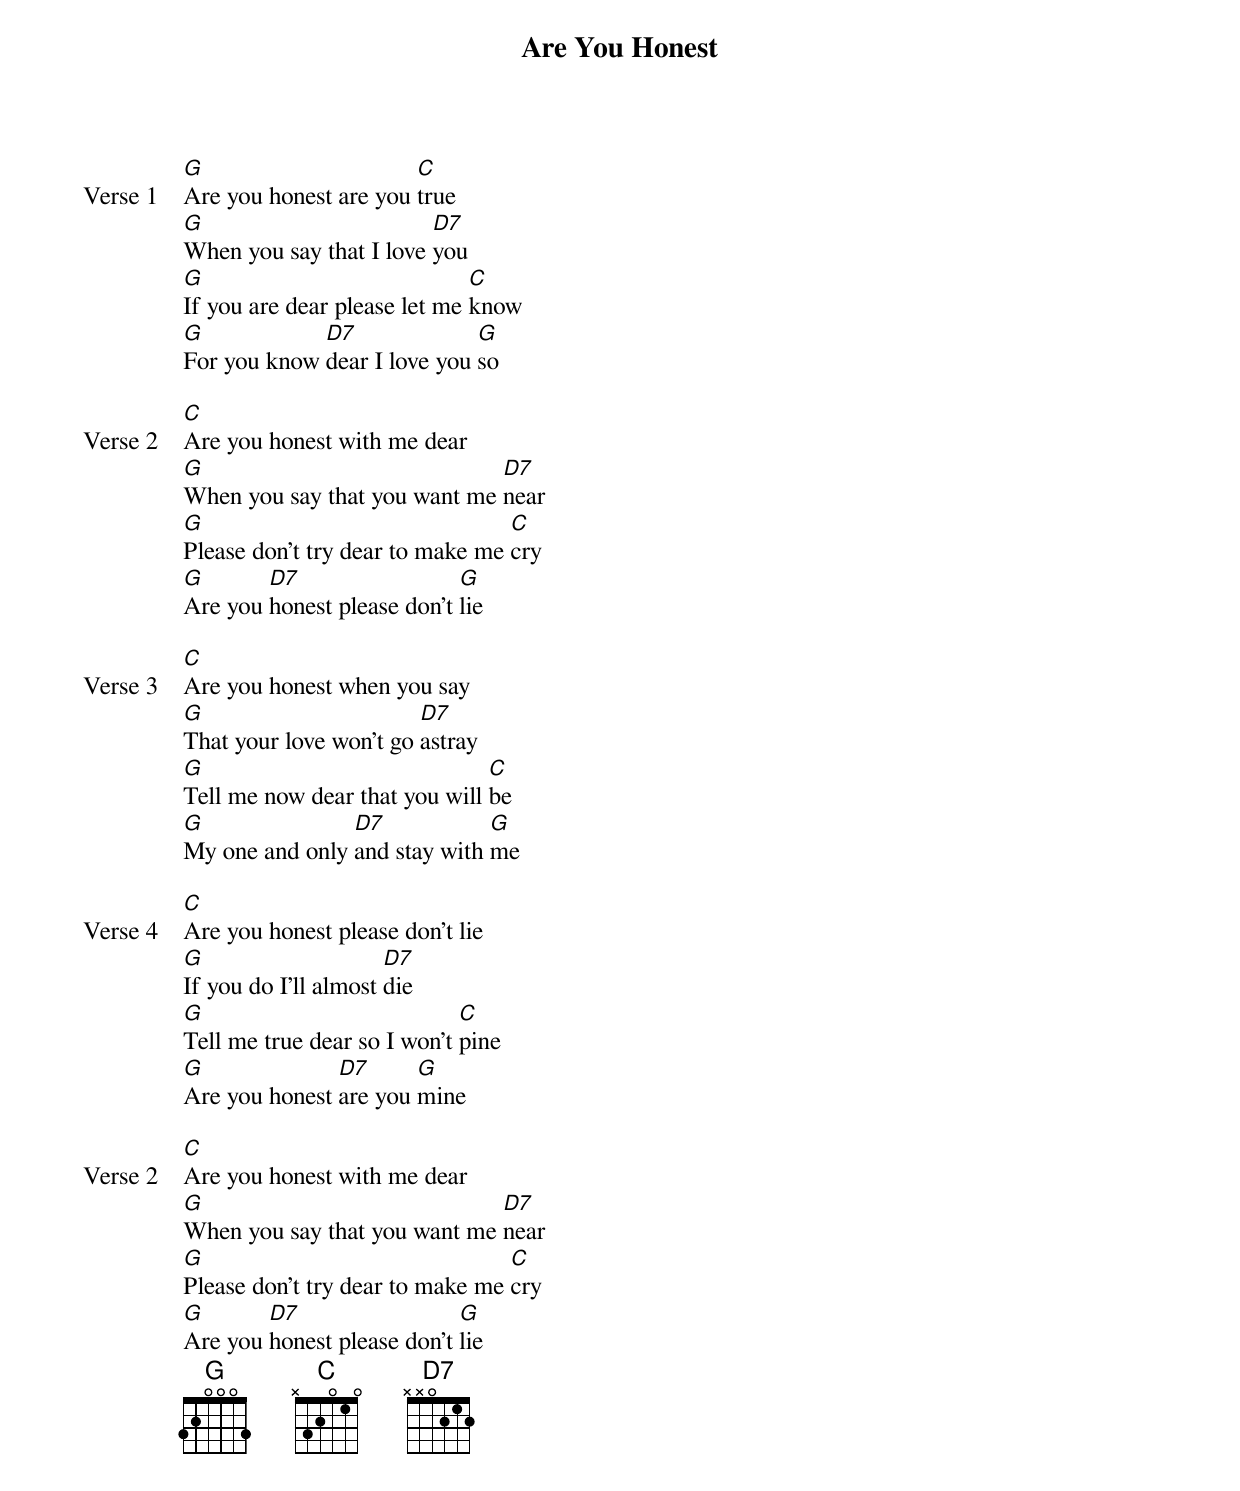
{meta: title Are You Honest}
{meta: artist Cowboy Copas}
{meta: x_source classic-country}
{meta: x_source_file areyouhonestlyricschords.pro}
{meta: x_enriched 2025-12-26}

{start_of_verse: Verse 1}
[G]Are you honest are you [C]true
[G]When you say that I love [D7]you
[G]If you are dear please let me [C]know
[G]For you know [D7]dear I love you [G]so
{end_of_verse}

{start_of_verse: Verse 2}
[C]Are you honest with me dear
[G]When you say that you want me [D7]near
[G]Please don’t try dear to make me [C]cry
[G]Are you [D7]honest please don’t [G]lie
{end_of_verse}

{start_of_verse: Verse 3}
[C]Are you honest when you say
[G]That your love won’t go [D7]astray
[G]Tell me now dear that you will [C]be
[G]My one and only [D7]and stay with [G]me
{end_of_verse}

{start_of_verse: Verse 4}
[C]Are you honest please don’t lie
[G]If you do I’ll almost [D7]die
[G]Tell me true dear so I won’t [C]pine
[G]Are you honest [D7]are you [G]mine
{end_of_verse}

{start_of_verse: Verse 2}
[C]Are you honest with me dear
[G]When you say that you want me [D7]near
[G]Please don’t try dear to make me [C]cry
[G]Are you [D7]honest please don’t [G]lie
{end_of_verse}
